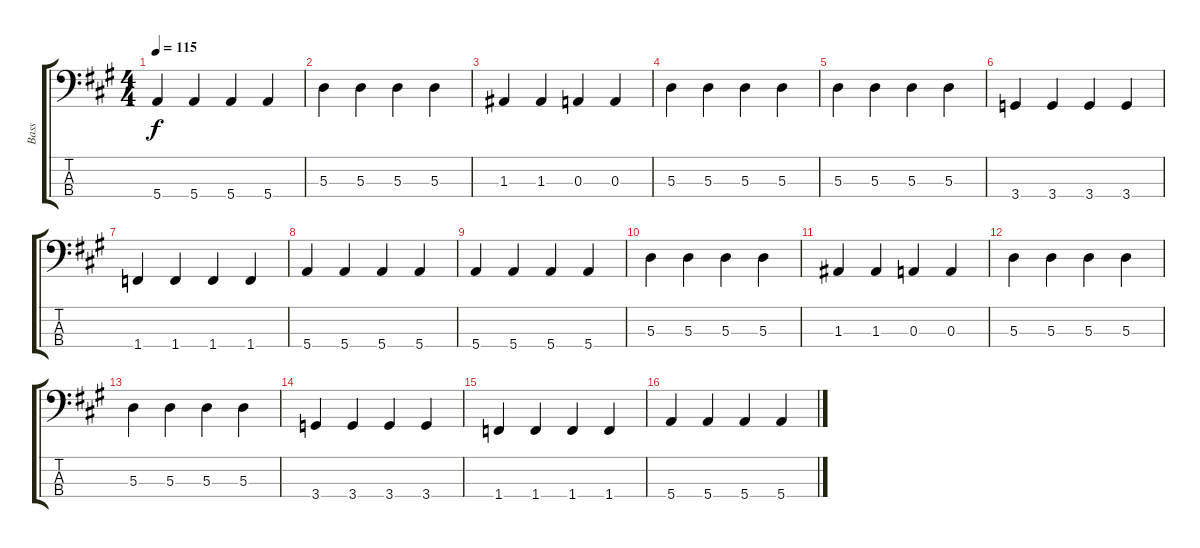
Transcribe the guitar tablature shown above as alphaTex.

\track ("Bass" "Bass") {instrument electricbassfinger}
\staff {score tabs}
\tuning (G2 D2 A1 E1) {hide}
\ts (4 4)
\tempo 115
\clef f4
\ks a
5.4.4{dy f} 5.4.4 5.4.4 5.4.4 |
5.3.4 5.3.4 5.3.4 5.3.4 |
1.3.4 1.3.4 0.3.4 0.3.4 |
5.3.4 5.3.4 5.3.4 5.3.4 |
5.3.4 5.3.4 5.3.4 5.3.4 |
3.4.4 3.4.4 3.4.4 3.4.4 |
1.4.4 1.4.4 1.4.4 1.4.4 |
5.4.4 5.4.4 5.4.4 5.4.4 |
5.4.4 5.4.4 5.4.4 5.4.4 |
5.3.4 5.3.4 5.3.4 5.3.4 |
1.3.4 1.3.4 0.3.4 0.3.4 |
5.3.4 5.3.4 5.3.4 5.3.4 |
5.3.4 5.3.4 5.3.4 5.3.4 |
3.4.4 3.4.4 3.4.4 3.4.4 |
1.4.4 1.4.4 1.4.4 1.4.4 |
5.4.4 5.4.4 5.4.4 5.4.4
